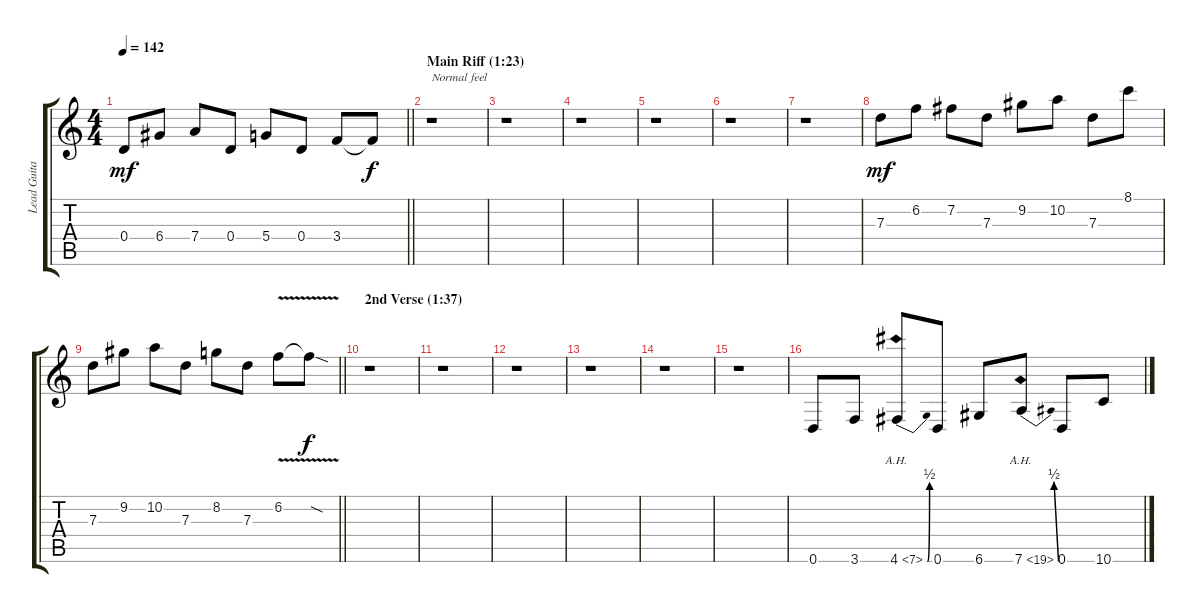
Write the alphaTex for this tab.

\track ("Lead Guitar (Slash)  " "Lead Guita") {instrument overdrivenguitar}
\staff {score tabs}
\tuning (E4 B3 G3 D3 A2 D2) {hide}
\ts (4 4)
\tempo 142
\clef g2
\barLineRight lightlight
\ks c
0.4.8{dy mf} 6.4.8 7.4.8 0.4.8 5.4.8 0.4.8 3.4.8 3.4{t}.8{dy f} |
\section ("" "Main Riff (1:23)")
r.1{txt "Normal feel"} |
r.1 |
r.1 |
r.1 |
r.1 |
r.1 |
7.3.8{dy mf} 6.2.8 7.2.8 7.3.8 9.2.8 10.2.8 7.3.8 8.1.8 |
\barLineRight lightlight
7.3.8 9.2.8 10.2.8 7.3.8 8.2.8 7.3.8 6.2{v}.8 6.2{sod t}.8{dy f} |
\section ("" "2nd Verse (1:37)")
r.1 |
r.1 |
r.1 |
r.1 |
r.1 |
r.1 |
0.6.8 3.6.8 4.6{be (bend 0 0 60 2) ah 3}.8 0.6.8 6.6.8 7.6{be (bend 0 0 60 2) ah 12}.8 0.6.8 10.6.8
